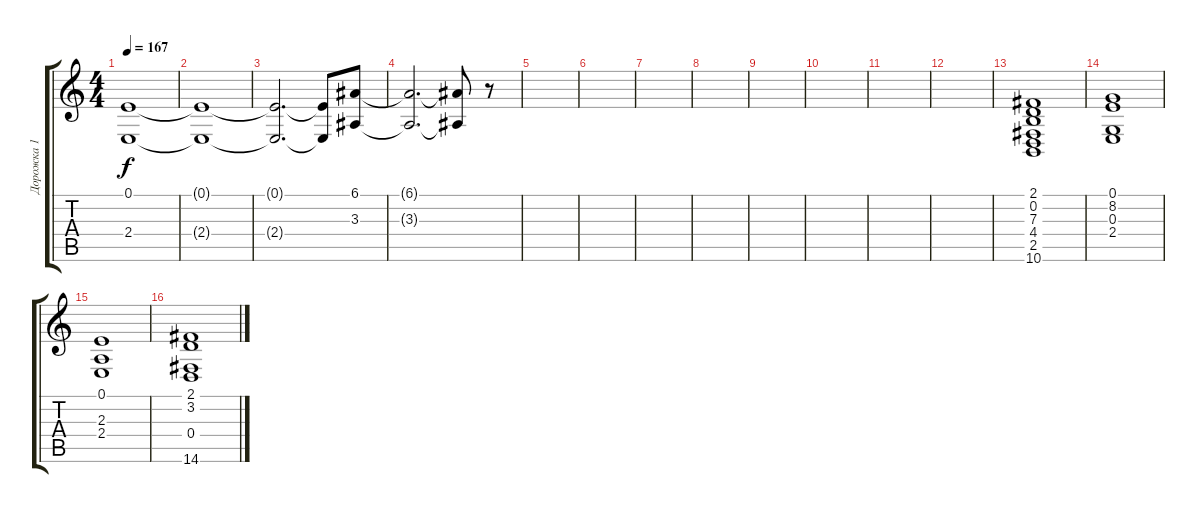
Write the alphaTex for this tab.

\track ("Дорожка 1" "Дорожка 1") {instrument pad3polysynth}
\staff {score tabs}
\tuning (E4 B3 G3 D3 A2 E2) {hide}
\ts (4 4)
\tempo 167
\clef g2
\ks c
(0.1{t} 2.4{t}).1{dy f} |
(0.1{t} 2.4{t}).1 |
(0.1{t} 2.4{t}).2{d} (0.1{t} 2.4{t}).8 (6.1 3.3).8 |
(6.1{t} 3.3{t}).2{d} (6.1{t} 3.3{t}).8 r.8 |
|
|
|
|
|
|
|
|
(2.1 0.2 7.3 4.4 2.5 10.6).1 |
(0.1 8.2 0.3 2.4).1 |
(0.1 2.3 2.4).1 |
(2.1 3.2 0.4 14.6).1
